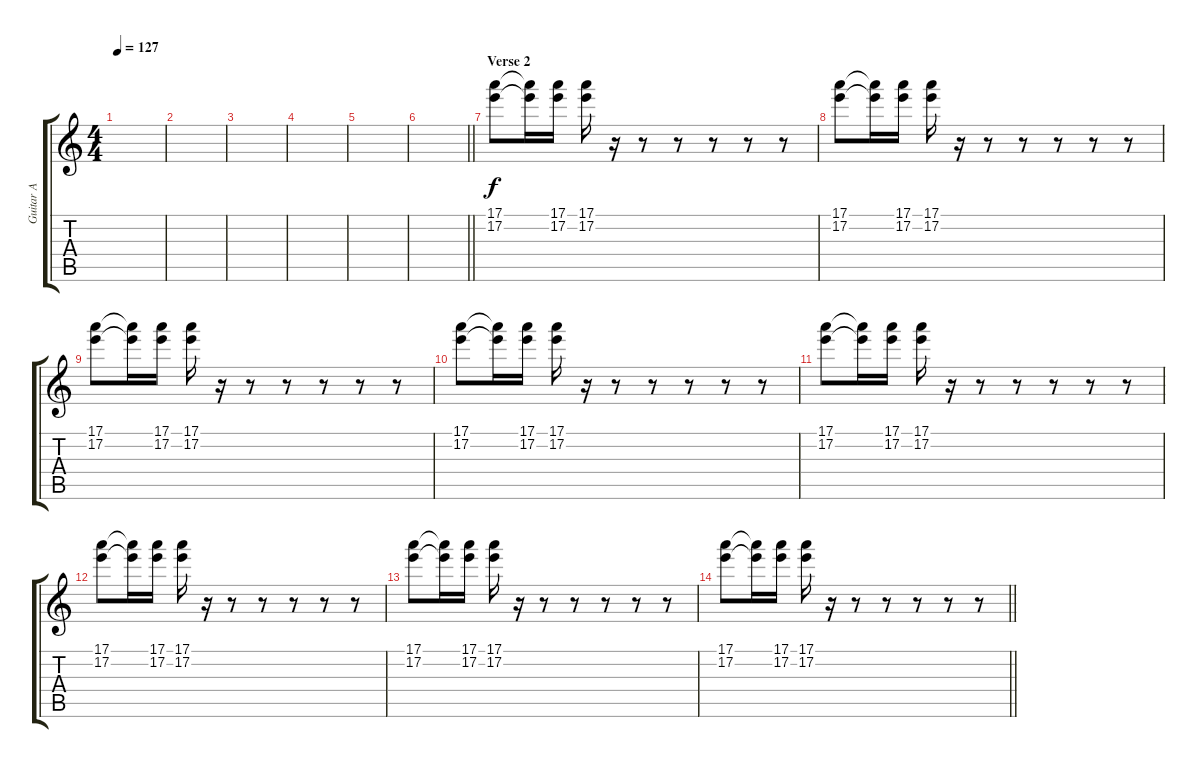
\track ("Guitar A" "Guitar A") {instrument electricguitarclean}
\staff {score tabs}
\tuning (E4 B3 G3 D3 A2 E2) {hide}
\ts (4 4)
\tempo 127
\clef g2
\ks c
|
|
|
|
|
\barLineRight lightlight
|
\section ("" "Verse 2")
(17.1 17.2).8{dy f instrument electricguitarclean} (17.1{t} 17.2{t}).16 (17.1 17.2).16 (17.1 17.2).16 r.16 r.8 r.8 r.8 r.8 r.8 |
(17.1 17.2).8 (17.1{t} 17.2{t}).16 (17.1 17.2).16 (17.1 17.2).16 r.16 r.8 r.8 r.8 r.8 r.8 |
(17.1 17.2).8 (17.1{t} 17.2{t}).16 (17.1 17.2).16 (17.1 17.2).16 r.16 r.8 r.8 r.8 r.8 r.8 |
(17.1 17.2).8 (17.1{t} 17.2{t}).16 (17.1 17.2).16 (17.1 17.2).16 r.16 r.8 r.8 r.8 r.8 r.8 |
(17.1 17.2).8 (17.1{t} 17.2{t}).16 (17.1 17.2).16 (17.1 17.2).16 r.16 r.8 r.8 r.8 r.8 r.8 |
(17.1 17.2).8 (17.1{t} 17.2{t}).16 (17.1 17.2).16 (17.1 17.2).16 r.16 r.8 r.8 r.8 r.8 r.8 |
(17.1 17.2).8 (17.1{t} 17.2{t}).16 (17.1 17.2).16 (17.1 17.2).16 r.16 r.8 r.8 r.8 r.8 r.8 |
\barLineRight lightlight
(17.1 17.2).8 (17.1{t} 17.2{t}).16 (17.1 17.2).16 (17.1 17.2).16 r.16 r.8 r.8 r.8 r.8 r.8
